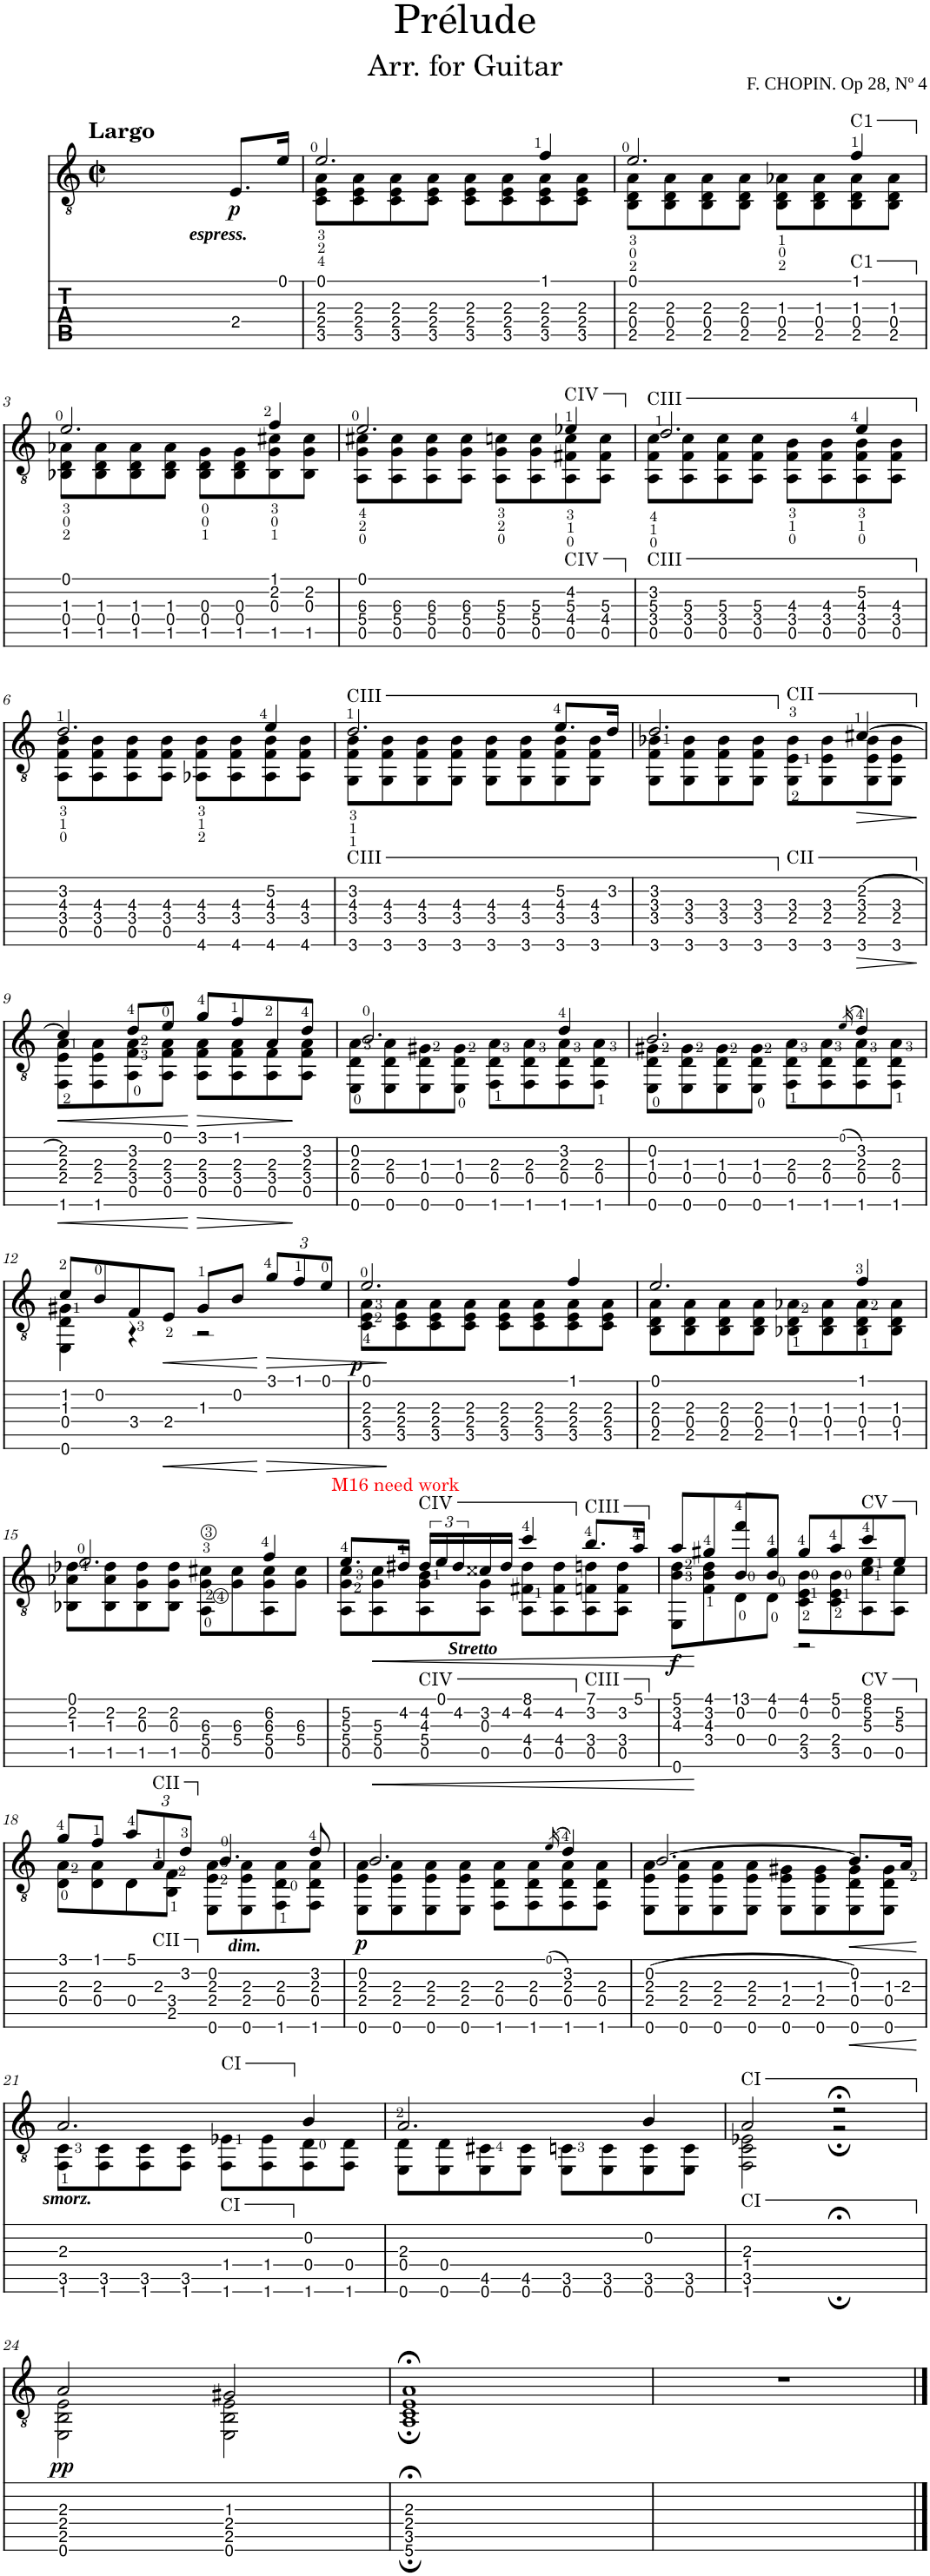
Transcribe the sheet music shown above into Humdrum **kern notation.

**kern	**kern	**dynam
*part1	*part1	*part1
*staff2	*staff1	*staff1/2
*I"Guitar	*	*
*I'Guit.	*	*
*stria6	*	*
*	*clefGv2	*
*k[]	*k[]	*
*M2/2	*M2/2	*
*met(c|)	*met(c|)	*
=	=	=
!	!LO:TX:a:B:t=Largo	!
2.r	2.ryy	.
!	!LO:TX:b:Bi:t=espress.	!
!	!	!LO:DY:b
8.EL	8.E/L	p
16e;<Jk	16e;</Jk	.
=1	=1	=1
*stria6	*	*
*^	*^	*
2.e	8C\ 8E\ 8A\L	2.e/	8C\ 8E\ 8A\L	.
.	8C\ 8E\ 8A\	.	8C\ 8E\ 8A\	.
.	8C\ 8E\ 8A\	.	8C\ 8E\ 8A\	.
.	8C\ 8E\ 8A\J	.	8C\ 8E\ 8A\J	.
.	8C\ 8E\ 8A\L	.	8C\ 8E\ 8A\L	.
.	8C\ 8E\ 8A\	.	8C\ 8E\ 8A\	.
4f	8C\ 8E\ 8A\	4f/	8C\ 8E\ 8A\	.
.	8C\ 8E\ 8A\J	.	8C\ 8E\ 8A\J	.
=2	=2	=2	=2	=2
2.e	8BB\ 8D\ 8A\L	2.e/	8BB\ 8D\ 8A\L	.
.	8BB\ 8D\ 8A\	.	8BB\ 8D\ 8A\	.
.	8BB\ 8D\ 8A\	.	8BB\ 8D\ 8A\	.
.	8BB\ 8D\ 8A\J	.	8BB\ 8D\ 8A\J	.
.	8BB\ 8D\ 8A-\L	.	8BB\ 8D\ 8A-X\L	.
.	8BB\ 8D\ 8A-\	.	8BB\ 8D\ 8A-\	.
!	!	!LO:TX:a:t=C1	!	!
!LO:TX:a:t=C1	!	!	!	!
4f	8BB\ 8D\ 8A-\	4f/	8BB\ 8D\ 8A-\	.
.	8BB\ 8D\ 8A-\J	.	8BB\ 8D\ 8A-\J	.
!!LO:LB:g=z	!!
=3	=3	=3	=3	=3
2.e	8BB-\ 8D\ 8A-\L	2.e/	8BB-X\ 8D\ 8A-X\L	.
.	8BB-\ 8D\ 8A-\	.	8BB-\ 8D\ 8A-\	.
.	8BB-\ 8D\ 8A-\	.	8BB-\ 8D\ 8A-\	.
.	8BB-\ 8D\ 8A-\J	.	8BB-\ 8D\ 8A-\J	.
.	8BB-\ 8D\ 8G\L	.	8BB-\ 8D\ 8G\L	.
.	8BB-\ 8D\ 8G\	.	8BB-\ 8D\ 8G\	.
4f	8BB-\ 8G\ 8c#\	4f/	8BB-\ 8G\ 8c#X\	.
.	8BB-\ 8G\ 8c#\J	.	8BB-\ 8G\ 8c#\J	.
=4	=4	=4	=4	=4
2.e	8AA\ 8G\ 8c#\L	2.e/	8AA\ 8G\ 8c#X\L	.
.	8AA\ 8G\ 8c#\	.	8AA\ 8G\ 8c#\	.
.	8AA\ 8G\ 8c#\	.	8AA\ 8G\ 8c#\	.
.	8AA\ 8G\ 8c#\J	.	8AA\ 8G\ 8c#\J	.
.	8AA\ 8G\ 8c\L	.	8AA\ 8G\ 8cn\L	.
.	8AA\ 8G\ 8c\	.	8AA\ 8G\ 8c\	.
!	!	!LO:TX:a:t=CIV	!	!
!LO:TX:a:t=CIV	!	!	!	!
4e-	8AA\ 8F#\ 8c\	4e-X/	8AA\ 8F#X\ 8c\	.
.	8AA\ 8F#\ 8c\J	.	8AA\ 8F#\ 8c\J	.
=5	=5	=5	=5	=5
!	!	!LO:TX:a:t=CIII	!	!
!LO:TX:a:t=CIII	!	!	!	!
2.d	8AA\ 8F\ 8c\L	2.d/	8AA\ 8F\ 8c\L	.
.	8AA\ 8F\ 8c\	.	8AA\ 8F\ 8c\	.
.	8AA\ 8F\ 8c\	.	8AA\ 8F\ 8c\	.
.	8AA\ 8F\ 8c\J	.	8AA\ 8F\ 8c\J	.
.	8AA\ 8F\ 8B\L	.	8AA\ 8F\ 8B\L	.
.	8AA\ 8F\ 8B\	.	8AA\ 8F\ 8B\	.
4e	8AA\ 8F\ 8B\	4e/	8AA\ 8F\ 8B\	.
.	8AA\ 8F\ 8B\J	.	8AA\ 8F\ 8B\J	.
!!LO:LB:g=z	!!
=6	=6	=6	=6	=6
2.d	8AA\ 8F\ 8B\L	2.d/	8AA\ 8F\ 8B\L	.
.	8AA\ 8F\ 8B\	.	8AA\ 8F\ 8B\	.
.	8AA\ 8F\ 8B\	.	8AA\ 8F\ 8B\	.
.	8AA\ 8F\ 8B\J	.	8AA\ 8F\ 8B\J	.
.	8AA-\ 8F\ 8B\L	.	8AA-X\ 8F\ 8B\L	.
.	8AA-\ 8F\ 8B\	.	8AA-\ 8F\ 8B\	.
4e	8AA-\ 8F\ 8B\	4e/	8AA-\ 8F\ 8B\	.
.	8AA-\ 8F\ 8B\J	.	8AA-\ 8F\ 8B\J	.
=7	=7	=7	=7	=7
!	!	!LO:TX:a:t=CIII	!	!
!LO:TX:a:t=CIII	!	!	!	!
2.d	8GG\ 8F\ 8B\L	2.d/	8GG\ 8F\ 8B\L	.
.	8GG\ 8F\ 8B\	.	8GG\ 8F\ 8B\	.
.	8GG\ 8F\ 8B\	.	8GG\ 8F\ 8B\	.
.	8GG\ 8F\ 8B\J	.	8GG\ 8F\ 8B\J	.
.	8GG\ 8F\ 8B\L	.	8GG\ 8F\ 8B\L	.
.	8GG\ 8F\ 8B\	.	8GG\ 8F\ 8B\	.
8.eL	8GG\ 8F\ 8B\	8.e/L	8GG\ 8F\ 8B\	.
.	8GG\ 8F\ 8B\J	.	8GG\ 8F\ 8B\J	.
16dJk	.	16d/Jk	.	.
=8	=8	=8	=8	=8
2.d	8GG\ 8F\ 8B-\L	2.d/	8GG\ 8F\ 8B-X\L	.
.	8GG\ 8F\ 8B-\	.	8GG\ 8F\ 8B-\	.
.	8GG\ 8F\ 8B-\	.	8GG\ 8F\ 8B-\	.
.	8GG\ 8F\ 8B-\J	.	8GG\ 8F\ 8B-\J	.
!	!	!	!LO:TX:a:t=CII	!
!	!LO:TX:a:t=CII	!	!	!
.	8GG\ 8E\ 8B-\L	.	8GG\ 8E\ 8B-\L	.
.	8GG\ 8E\ 8B-\	.	8GG\ 8E\ 8B-\	.
!	!	!	!	!LO:HP:b
[4c#	8GG\ 8E\ 8B-\	[4c#X/	8GG\ 8E\ 8B-\	>
.	8GG\ 8E\ 8B-\J	.	8GG\ 8E\ 8B-\J	.
*v	*v	*	*	*
*	*v	*v	*
.	.	]
!!LO:LB:g=z
=9	=9	=9
*^	*	*
!	!	!	!LO:HP:b
*	*	*^	*
4c#]	8FF\ 8E\ 8A\L	4c#/]	8FF\ 8E\ 8A\L	<
.	8FF\ 8E\ 8A\	.	8FF\ 8E\ 8A\	.
8dL	8AA\ 8F\ 8A\	8d/L	8AA\ 8F\ 8A\	.
8eJ	8AA\ 8F\ 8A\J	8e/J	8AA\ 8F\ 8A\J	.
!	!	!	!	!LO:HP:n=1:b
8gL	8AA\ 8F\ 8A\L	8g/L	8AA\ 8F\ 8A\L	[ >
8f	8AA\ 8F\ 8A\	8f/	8AA\ 8F\ 8A\	.
8A	8AA\ 8F\	8A/	8AA\ 8F\	.
8dJ	8AA\ 8F\ 8A\J	8d/J	8AA\ 8F\ 8A\J	]
=10	=10	=10	=10	=10
2.B	8EE\ 8D\ 8A\L	2.B/	8EE\ 8D\ 8A\L	.
.	8EE\ 8D\ 8A\	.	8EE\ 8D\ 8A\	.
.	8EE\ 8D\ 8G#\	.	8EE\ 8D\ 8G#X\	.
.	8EE\ 8D\ 8G#\J	.	8EE\ 8D\ 8G#\J	.
.	8FF\ 8D\ 8A\L	.	8FF\ 8D\ 8A\L	.
.	8FF\ 8D\ 8A\	.	8FF\ 8D\ 8A\	.
4d	8FF\ 8D\ 8A\	4d/	8FF\ 8D\ 8A\	.
.	8FF\ 8D\ 8A\J	.	8FF\ 8D\ 8A\J	.
=11	=11	=11	=11	=11
2.B	8EE\ 8D\ 8G#\L	2.B/	8EE\ 8D\ 8G#X\L	.
.	8EE\ 8D\ 8G#\	.	8EE\ 8D\ 8G#\	.
.	8EE\ 8D\ 8G#\	.	8EE\ 8D\ 8G#\	.
.	8EE\ 8D\ 8G#\J	.	8EE\ 8D\ 8G#\J	.
.	8FF\ 8D\ 8A\L	.	8FF\ 8D\ 8A\L	.
.	8FF\ 8D\ 8A\	.	8FF\ 8D\ 8A\	.
qe	.	(16qe/	.	.
4d	8FF\ 8D\ 8A\	4d/)	8FF\ 8D\ 8A\	.
.	8FF\ 8D\ 8A\J	.	8FF\ 8D\ 8A\J	.
!!LO:LB:g=z	!!
=12	=12	=12	=12	=12
8cL	4EE 4D 4G#	8c/L	4EE\ 4D\ 4G#X\	.
8B	.	8B/	.	.
8F	4r	8F/	4r	.
!	!	!	!	!LO:HP:b
8EJ	.	8E/J	.	<
8G#L	2r	8G#/L	2r	.
8B	.	8B/J	.	.
*Xbrackettup	*	*Xbrackettup	*	*
!	!	!	!	!LO:HP:n=1:b
12g	.	12g/L	.	[ >
12f	.	12f/	.	.
12eJ	.	12e/J	.	.
=13	=13	=13	=13	=13
!	!	!	!	!LO:DY:b
2.e	8C\ 8E\ 8A\L	2.e/	8C\ 8E\ 8A\L	p
.	8C\ 8E\ 8A\	.	8C\ 8E\ 8A\	]
.	8C\ 8E\ 8A\	.	8C\ 8E\ 8A\	.
.	8C\ 8E\ 8A\J	.	8C\ 8E\ 8A\J	.
.	8C\ 8E\ 8A\L	.	8C\ 8E\ 8A\L	.
.	8C\ 8E\ 8A\	.	8C\ 8E\ 8A\	.
4f	8C\ 8E\ 8A\	4f/	8C\ 8E\ 8A\	.
.	8C\ 8E\ 8A\J	.	8C\ 8E\ 8A\J	.
=14	=14	=14	=14	=14
2.e	8BB\ 8D\ 8A\L	2.e/	8BB\ 8D\ 8A\L	.
.	8BB\ 8D\ 8A\	.	8BB\ 8D\ 8A\	.
.	8BB\ 8D\ 8A\	.	8BB\ 8D\ 8A\	.
.	8BB\ 8D\ 8A\J	.	8BB\ 8D\ 8A\J	.
.	8BB-\ 8D\ 8A-\L	.	8BB-X\ 8D\ 8A-X\L	.
.	8BB-\ 8D\ 8A-\	.	8BB-\ 8D\ 8A-\	.
4f	8BB-\ 8D\ 8A-\	4f/	8BB-\ 8D\ 8A-\	.
.	8BB-\ 8D\ 8A-\J	.	8BB-\ 8D\ 8A-\J	.
!!LO:LB:g=z	!!
=15	=15	=15	=15	=15
2.e	8BB-\ 8A-\ 8d-\L	2.e/	8BB-X\ 8A-X\ 8d-X\L	.
.	8BB-\ 8A-\ 8d-\	.	8BB-\ 8A-\ 8d-\	.
.	8BB-\ 8G\ 8d-\	.	8BB-\ 8G\ 8d-\	.
.	8BB-\ 8G\ 8d-\J	.	8BB-\ 8G\ 8d-\J	.
.	8AA\ 8G\ 8c#\L	.	8AA\ 8G\ 8c#X\L	.
.	8G\ 8c#\	.	8G\ 8c#\	.
4f	8AA\ 8G\ 8c#\	4f/	8AA\ 8G\ 8c#\	.
.	8G\ 8c#\J	.	8G\ 8c#\J	.
=16	=16	=16	=16	=16
!	!	!LO:TX:a:color=#FC0107:t=M16 need work	!	!
8.eL	8AA\ 8G\ 8c\L	8.e/L	8AA\ 8G\ 8c\L	.
!	!	!	!	!LO:HP:b
.	8AA\ 8G\ 8c\	.	8AA\ 8G\ 8c\	<
16d#XL	.	16d#X/Jk	.	.
*	*	*brackettup	*	*
!	!	!LO:TX:a:t=CIV	!	!
!LO:TX:a:t=CIV	!	!	!	!
24d#	8AA\ 8G\ 8B\	24d#/LL	8AA\ 8G\ 8B\	.
24e	.	24e/	.	.
24d#	.	24d#/	.	.
16c##	8AA\ 8G\J	16c##X/	8AA\ 8G\J	.
16d#JJ	.	16d#/JJ	.	.
!	!	!LO:TX:b:Bi:t=Stretto	!	!
4cc	8AA\ 8F#\ 8d#\L	4cc/	8AA\ 8F#X\ 8d#\L	.
.	8AA\ 8F#\ 8d#\	.	8AA\ 8F#\ 8d#\	.
!	!	!LO:TX:a:t=CIII	!	!
!LO:TX:a:t=CIII	!	!	!	!
8.bL	8AA\ 8Fn\ 8dn\	8.b/L	8AA\ 8Fn\ 8dn\	.
.	8AA\ 8F\ 8d\J	.	8AA\ 8F\ 8d\J	.
16aJk	.	16a/Jk	.	.
=17	=17	=17	=17	=17
*	*^	*	*^	*
!	!	!	!	!	!	!LO:DY:b
8aL	8EE\ 8B\ 8d\L	4ryy	8a/L	8EE\ 8B\ 8d\L	4ryy	f
8g#	8F\ 8B\ 8d\	.	8g#X/	8F\ 8B\ 8d\	.	[
8B	8D	8ffL	8B/	8D\	8ff/L	.
8g#J	8DJ	8BJ	8g#/J	8D\J	8B/J	.
8g#L	8C\ 8E\ 8B\L	2r	8g#/L	8C\ 8E\ 8B\L	2r	.
8a	8C\ 8E\ 8B\	.	8a/	8C\ 8E\ 8B\	.	.
!	!	!	!LO:TX:a:t=CV	!	!	!
!LO:TX:a:t=CV	!	!	!	!	!	!
8cc	8AA\ 8c\ 8e\	.	8cc/	8AA\ 8c\ 8e\	.	.
8eJ	8AA\ 8c\J	.	8e/J	8AA\ 8c\J	.	.
*	*v	*v	*	*	*	*
*	*	*	*v	*v	*
!!LO:LB:g=z
=18	=18	=18	=18	=18
8gL	8D\ 8A\L	8g/L	8D\ 8A\L	.
8f	8D\ 8A\	8f/J	8D\ 8A\	.
*	*	*Xbrackettup	*	*
12a	8D	12a/L	8D\	.
!	!	!LO:TX:a:t=CII	!	!
!LO:TX:a:t=CII	!	!	!	!
12A	.	12A/	.	.
.	8BB\ 8F\J	.	8BB\ 8F\J	.
12dJ	.	12d/J	.	.
!	!	!LO:TX:b:Bi:t=dim.	!	!
4.B	8EE\ 8E\ 8A\L	4.B/	8EE\ 8E\ 8A\L	.
.	8EE\ 8E\ 8A\	.	8EE\ 8E\ 8A\	.
.	8FF\ 8D\ 8A\	.	8FF\ 8D\ 8A\	.
8d	8FF\ 8D\ 8A\J	8d/	8FF\ 8D\ 8A\J	.
=19	=19	=19	=19	=19
!	!	!	!	!LO:DY:b
2.B	8EE\ 8E\ 8A\L	2.B/	8EE\ 8E\ 8A\L	p
.	8EE\ 8E\ 8A\	.	8EE\ 8E\ 8A\	.
.	8EE\ 8E\ 8A\	.	8EE\ 8E\ 8A\	.
.	8EE\ 8E\ 8A\J	.	8EE\ 8E\ 8A\J	.
.	8FF\ 8D\ 8A\L	.	8FF\ 8D\ 8A\L	.
.	8FF\ 8D\ 8A\	.	8FF\ 8D\ 8A\	.
qe	.	(16qe/	.	.
4d	8FF\ 8D\ 8A\	4d/)	8FF\ 8D\ 8A\	.
.	8FF\ 8D\ 8A\J	.	8FF\ 8D\ 8A\J	.
=20	=20	=20	=20	=20
[2.B	8EE\ 8E\ 8A\L	[2.B/	8EE\ 8E\ 8A\L	.
.	8EE\ 8E\ 8A\	.	8EE\ 8E\ 8A\	.
.	8EE\ 8E\ 8A\	.	8EE\ 8E\ 8A\	.
.	8EE\ 8E\ 8A\J	.	8EE\ 8E\ 8A\J	.
.	8EE\ 8E\ 8G#\L	.	8EE\ 8E\ 8G#X\L	.
.	8EE\ 8E\ 8G#\	.	8EE\ 8E\ 8G#\	.
!	!	!	!	!LO:HP:b
8.BL]	8EE\ 8D\ 8G#\	8.B/L]	8EE\ 8D\ 8G#\	<
.	8EE\ 8D\ 8G#\J	.	8EE\ 8D\ 8G#\J	.
16AJk	.	16A/Jk	.	.
*v	*v	*	*	*
*	*v	*v	*
.	.	[
!!LO:LB:g=z
=21	=21	=21
*^	*^	*
!	!	!LO:TX:b:Bi:t=smorz.	!	!
2.A	8FF\ 8C\L	2.A/	8FF\ 8C\L	.
.	8FF\ 8C\	.	8FF\ 8C\	.
.	8FF\ 8C\	.	8FF\ 8C\	.
.	8FF\ 8C\J	.	8FF\ 8C\J	.
!	!	!	!LO:TX:a:t=CI	!
!	!LO:TX:a:t=CI	!	!	!
.	8FF\ 8E-\L	.	8FF\ 8E-X\L	.
.	8FF\ 8E-\	.	8FF\ 8E-\	.
4B	8FF\ 8D\	4B/	8FF\ 8D\	.
.	8FF\ 8D\J	.	8FF\ 8D\J	.
=22	=22	=22	=22	=22
2.A	8EE\ 8D\L	2.A/	8EE\ 8D\L	.
.	8EE\ 8D\	.	8EE\ 8D\	.
.	8EE\ 8C#\	.	8EE\ 8C#X\	.
.	8EE\ 8C#\J	.	8EE\ 8C#\J	.
.	8EE\ 8C\L	.	8EE\ 8Cn\L	.
.	8EE\ 8C\	.	8EE\ 8C\	.
4B	8EE\ 8C\	4B/	8EE\ 8C\	.
.	8EE\ 8C\J	.	8EE\ 8C\J	.
=23	=23	=23	=23	=23
!	!	!LO:TX:a:t=CI	!	!
!LO:TX:a:t=CI	!	!	!	!
2A	2FF 2C 2E-	2A/	2FF\ 2C\ 2E-X\	.
2r;<	2r;	2r;<	2r;	.
!!LO:LB:g=z	!!
=24	=24	=24	=24	=24
!	!	!	!	!LO:DY:b
2A	2EE 2BB 2E	2A/	2EE\ 2BB\ 2E\	pp
2G#	2EE 2BB 2E	2G#X/	2EE\ 2BB\ 2E\	.
=25	=25	=25	=25	=25
1A;<	1AA; 1C; 1E;	1A;<	1AA; 1C; 1E;	.
*v	*v	*	*	*
*	*v	*v	*
=26	=26	=26
1r	1r	.
==	==	==
*-	*-	*-
